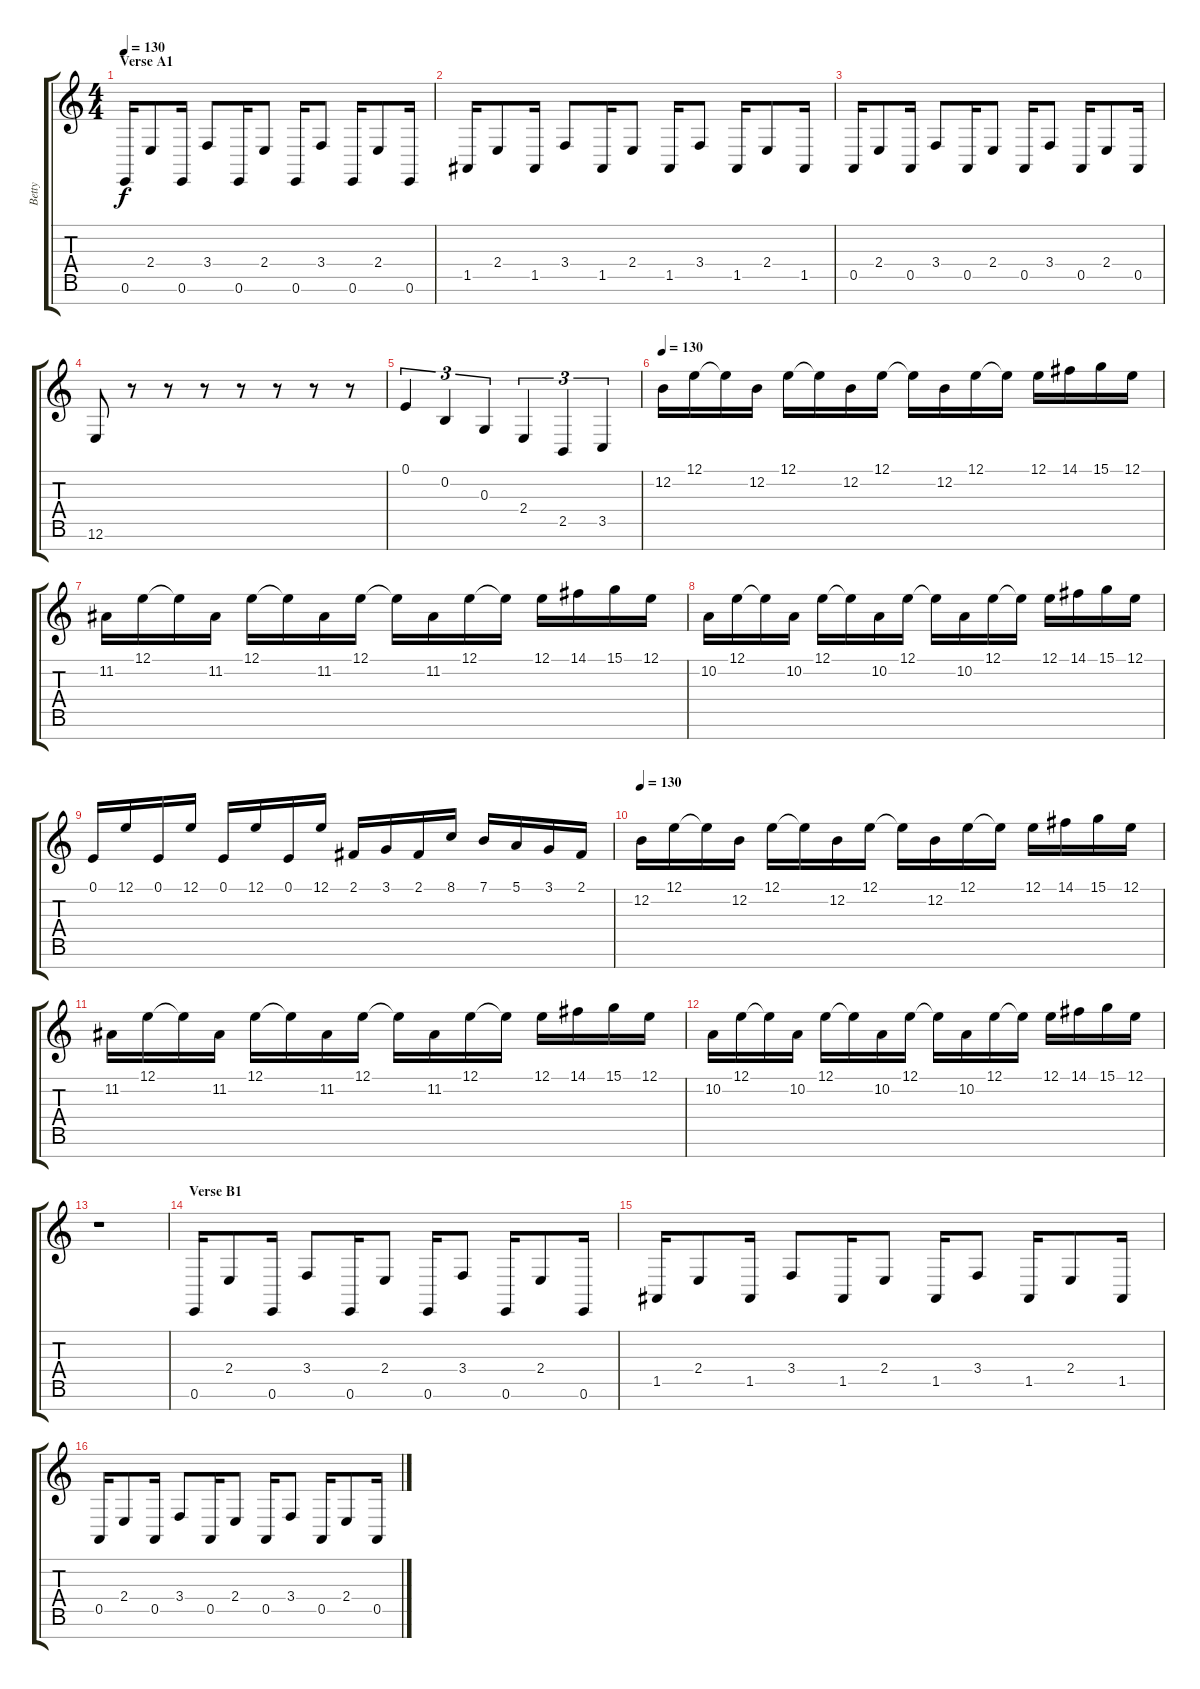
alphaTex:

\track ("Betty" "Betty") {instrument churchorgan}
\staff {score tabs}
\tuning (E4 B3 G3 D3 A2 E2 B1) {hide}
\ts (4 4)
\section ("" "Verse A1")
\tempo 130
\clef g2
\ks c
0.6.16{dy f instrument churchorgan} 2.4.8 0.6.16 3.4.8 0.6.16 2.4.8 0.6.16 3.4.8 0.6.16 2.4.8 0.6.16 |
1.5.16{instrument churchorgan} 2.4.8 1.5.16 3.4.8 1.5.16 2.4.8 1.5.16 3.4.8 1.5.16 2.4.8 1.5.16 |
0.5.16{instrument churchorgan} 2.4.8 0.5.16 3.4.8 0.5.16 2.4.8 0.5.16 3.4.8 0.5.16 2.4.8 0.5.16 |
12.6.8{instrument churchorgan} r.8 r.8 r.8 r.8 r.8 r.8 r.8 |
0.1.4{tu (3 2) instrument churchorgan} 0.2.4{tu (3 2)} 0.3.4{tu (3 2)} 2.4.4{tu (3 2)} 2.5.4{tu (3 2)} 3.5.4{tu (3 2)} |
\tempo 130
12.2.16{instrument churchorgan} 12.1.16 12.1{t}.16 12.2.16 12.1.16 12.1{t}.16 12.2.16 12.1.16 12.1{t}.16 12.2.16 12.1.16 12.1{t}.16 12.1.16 14.1.16 15.1.16 12.1.16 |
11.2.16 12.1.16 12.1{t}.16 11.2.16 12.1.16 12.1{t}.16 11.2.16 12.1.16 12.1{t}.16 11.2.16 12.1.16 12.1{t}.16 12.1.16 14.1.16 15.1.16 12.1.16 |
10.2.16 12.1.16 12.1{t}.16 10.2.16 12.1.16 12.1{t}.16 10.2.16 12.1.16 12.1{t}.16 10.2.16 12.1.16 12.1{t}.16 12.1.16 14.1.16 15.1.16 12.1.16 |
0.1.16 12.1.16 0.1.16 12.1.16 0.1.16 12.1.16 0.1.16 12.1.16 2.1.16 3.1.16 2.1.16 8.1.16 7.1.16 5.1.16 3.1.16 2.1.16 |
\tempo 130
12.2.16 12.1.16 12.1{t}.16 12.2.16 12.1.16 12.1{t}.16 12.2.16 12.1.16 12.1{t}.16 12.2.16 12.1.16 12.1{t}.16 12.1.16 14.1.16 15.1.16 12.1.16 |
11.2.16 12.1.16 12.1{t}.16 11.2.16 12.1.16 12.1{t}.16 11.2.16 12.1.16 12.1{t}.16 11.2.16 12.1.16 12.1{t}.16 12.1.16 14.1.16 15.1.16 12.1.16 |
10.2.16 12.1.16 12.1{t}.16 10.2.16 12.1.16 12.1{t}.16 10.2.16 12.1.16 12.1{t}.16 10.2.16 12.1.16 12.1{t}.16 12.1.16 14.1.16 15.1.16 12.1.16 |
r.1 |
\section ("" "Verse B1")
0.6.16{instrument fx4atmosphere} 2.4.8 0.6.16 3.4.8 0.6.16 2.4.8 0.6.16 3.4.8 0.6.16 2.4.8 0.6.16 |
1.5.16{instrument fx4atmosphere} 2.4.8 1.5.16 3.4.8 1.5.16 2.4.8 1.5.16 3.4.8 1.5.16 2.4.8 1.5.16 |
0.5.16{instrument fx4atmosphere} 2.4.8 0.5.16 3.4.8 0.5.16 2.4.8 0.5.16 3.4.8 0.5.16 2.4.8 0.5.16
